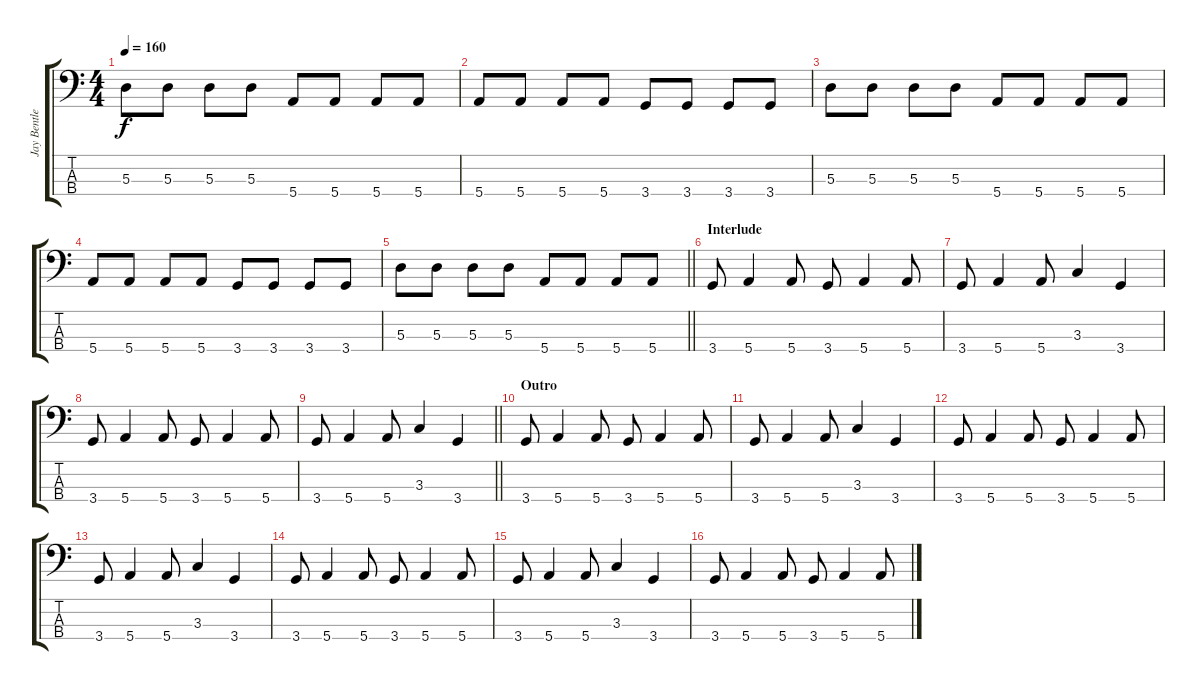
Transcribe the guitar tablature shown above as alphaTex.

\track ("Jay Bentley (Bass)" "Jay Bentle") {instrument electricbasspick}
\staff {score tabs}
\tuning (G2 D2 A1 E1) {hide}
\ts (4 4)
\tempo 160
\clef f4
\ks c
5.3.8{dy f} 5.3.8 5.3.8 5.3.8 5.4.8 5.4.8 5.4.8 5.4.8 |
5.4.8 5.4.8 5.4.8 5.4.8 3.4.8 3.4.8 3.4.8 3.4.8 |
5.3.8 5.3.8 5.3.8 5.3.8 5.4.8 5.4.8 5.4.8 5.4.8 |
5.4.8 5.4.8 5.4.8 5.4.8 3.4.8 3.4.8 3.4.8 3.4.8 |
\barLineRight lightlight
5.3.8 5.3.8 5.3.8 5.3.8 5.4.8 5.4.8 5.4.8 5.4.8 |
\section ("" "Interlude")
3.4.8 5.4.4 5.4.8 3.4.8 5.4.4 5.4.8 |
3.4.8 5.4.4 5.4.8 3.3.4 3.4.4 |
3.4.8 5.4.4 5.4.8 3.4.8 5.4.4 5.4.8 |
\barLineRight lightlight
3.4.8 5.4.4 5.4.8 3.3.4 3.4.4 |
\section ("" "Outro")
3.4.8 5.4.4 5.4.8 3.4.8 5.4.4 5.4.8 |
3.4.8 5.4.4 5.4.8 3.3.4 3.4.4 |
3.4.8 5.4.4 5.4.8 3.4.8 5.4.4 5.4.8 |
3.4.8 5.4.4 5.4.8 3.3.4 3.4.4 |
3.4.8 5.4.4 5.4.8 3.4.8 5.4.4 5.4.8 |
3.4.8 5.4.4 5.4.8 3.3.4 3.4.4 |
3.4.8 5.4.4 5.4.8 3.4.8 5.4.4 5.4.8
